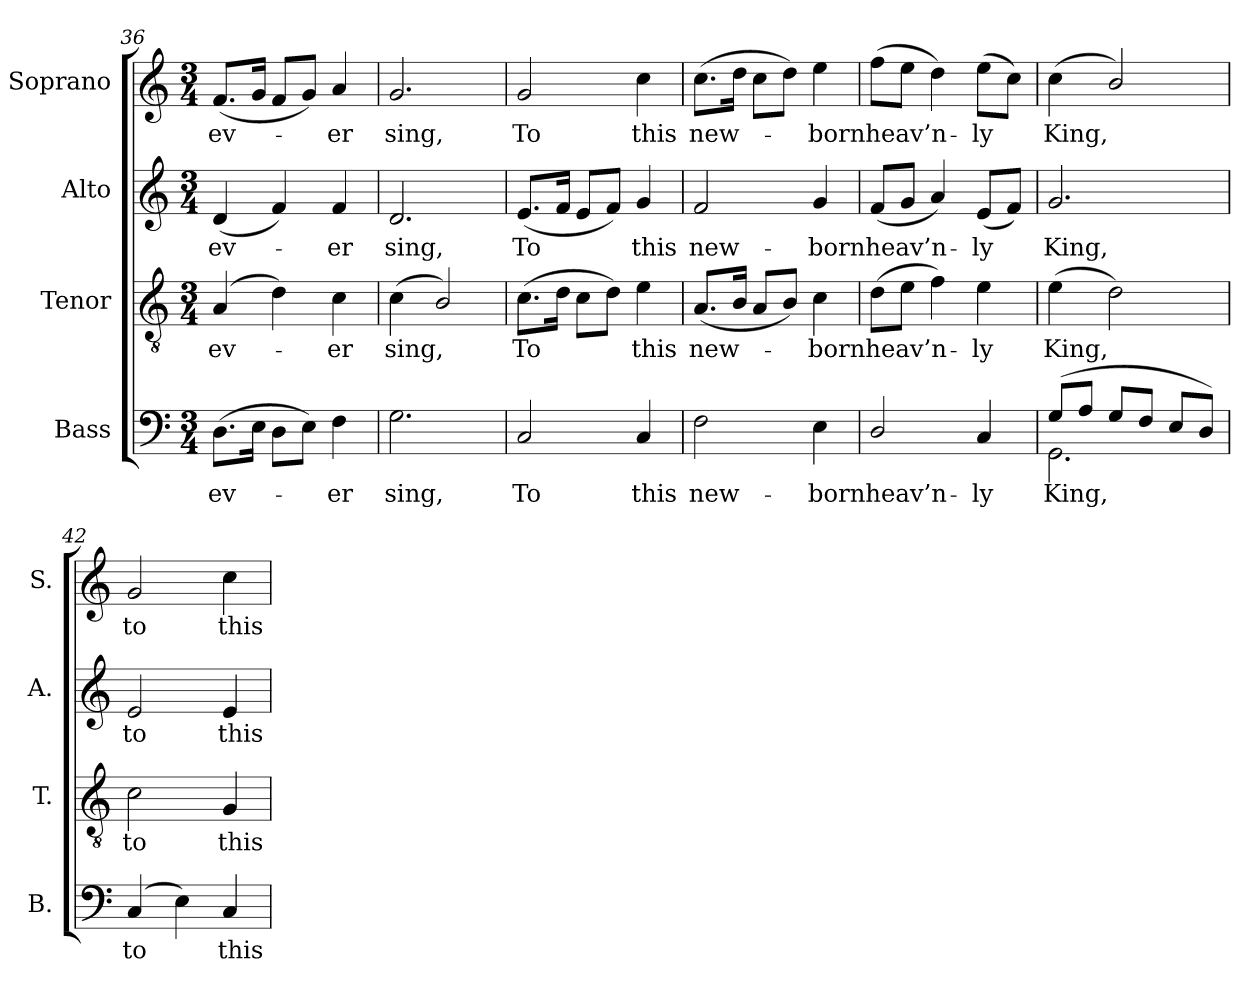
**kern	**text	**kern	**text	**kern	**text	**kern	**text
*part4	*part4	*part3	*part3	*part2	*part2	*part1	*part1
*staff4	*staff4	*staff3	*staff3	*staff2	*staff2	*staff1	*staff1
*I"Bass	*	*I"Tenor	*	*I"Alto	*	*I"Soprano	*
*I'B.	*	*I'T.	*	*I'A.	*	*I'S.	*
*clefF4	*	*clefGv2	*	*clefG2	*	*clefG2	*
*	*	*ITrd7c12	*	*	*	*	*
*k[]	*	*k[]	*	*k[]	*	*k[]	*
*C:	*	*C:	*	*C:	*	*C:	*
*M3/4	*	*M3/4	*	*M3/4	*	*M3/4	*
=36	=36	=36	=36	=36	=36	=36	=36
!	!LO:LY:b:color=#000000	!	!	!	!	!	!
!	!	!	!LO:LY:b:color=#000000	!	!	!	!
!	!	!	!	!	!LO:LY:b:color=#000000	!	!
!	!	!	!	!	!	!	!LO:LY:b:color=#000000
(8.Di\L	ev-	(4AAi/	ev-	(4di/	ev-	(8.fi/L	ev-
16Ei\Jk	.	.	.	.	.	16gi/Jk	.
8Di\L	.	4Di\)	.	4fi/)	.	8fi/L	.
8Ei\J)	.	.	.	.	.	8gi/J)	.
!	!LO:LY:b:color=#000000	!	!	!	!	!	!
!	!	!	!LO:LY:b:color=#000000	!	!	!	!
!	!	!	!	!	!LO:LY:b:color=#000000	!	!
!	!	!	!	!	!	!	!LO:LY:b:color=#000000
4Fi\	-er	4Ci\	-er	4fi/	-er	4ai/	-er
=37	=37	=37	=37	=37	=37	=37	=37
!	!LO:LY:b:color=#000000	!	!	!	!	!	!
!	!	!	!LO:LY:b:color=#000000	!	!	!	!
!	!	!	!	!	!LO:LY:b:color=#000000	!	!
!	!	!	!	!	!	!	!LO:LY:b:color=#000000
2.Gi\	sing,	(4Ci\	sing,	2.di/	sing,	2.gi/	sing,
.	.	2BBi/)	.	.	.	.	.
!!LO:LB:g=z
=38	=38	=38	=38	=38	=38	=38	=38
!	!LO:LY:b:color=#000000	!	!	!	!	!	!
!	!	!	!LO:LY:b:color=#000000	!	!	!	!
!	!	!	!	!	!LO:LY:b:color=#000000	!	!
!	!	!	!	!	!	!	!LO:LY:b:color=#000000
2Ci/	To	(8.Ci\L	To	(8.ei/L	To	2gi/	To
.	.	16Di\Jk	.	16fi/Jk	.	.	.
.	.	8Ci\L	.	8ei/L	.	.	.
.	.	8Di\J)	.	8fi/J)	.	.	.
!	!LO:LY:b:color=#000000	!	!	!	!	!	!
!	!	!	!LO:LY:b:color=#000000	!	!	!	!
!	!	!	!	!	!LO:LY:b:color=#000000	!	!
!	!	!	!	!	!	!	!LO:LY:b:color=#000000
4Ci/	this	4Ei\	this	4gi/	this	4cci\	this
=39	=39	=39	=39	=39	=39	=39	=39
!	!LO:LY:b:color=#000000	!	!	!	!	!	!
!	!	!	!LO:LY:b:color=#000000	!	!	!	!
!	!	!	!	!	!LO:LY:b:color=#000000	!	!
!	!	!	!	!	!	!	!LO:LY:b:color=#000000
2Fi\	new-	(8.AAi/L	new-	2fi/	new-	(8.cci\L	new-
.	.	16BBi/Jk	.	.	.	16ddi\Jk	.
.	.	8AAi/L	.	.	.	8cci\L	.
.	.	8BBi/J)	.	.	.	8ddi\J)	.
!	!LO:LY:b:color=#000000	!	!	!	!	!	!
!	!	!	!LO:LY:b:color=#000000	!	!	!	!
!	!	!	!	!	!LO:LY:b:color=#000000	!	!
!	!	!	!	!	!	!	!LO:LY:b:color=#000000
4Ei\	-born	4Ci\	-born	4gi/	-born	4eei\	-born
=40	=40	=40	=40	=40	=40	=40	=40
!	!LO:LY:b:color=#000000	!	!	!	!	!	!
!	!	!	!LO:LY:b:color=#000000	!	!	!	!
!	!	!	!	!	!LO:LY:b:color=#000000	!	!
!	!	!	!	!	!	!	!LO:LY:b:color=#000000
2Di/	heav’n-	(8Di\L	heav’n-	(8fi/L	heav’n-	(8ffi\L	heav’n-
.	.	8Ei\J	.	8gi/J	.	8eei\J	.
.	.	4Fi\)	.	4ai/)	.	4ddi\)	.
!	!LO:LY:b:color=#000000	!	!	!	!	!	!
!	!	!	!LO:LY:b:color=#000000	!	!	!	!
!	!	!	!	!	!LO:LY:b:color=#000000	!	!
!	!	!	!	!	!	!	!LO:LY:b:color=#000000
4Ci/	-ly	4Ei\	-ly	(8ei/L	-ly	(8eei\L	-ly
.	.	.	.	8fi/J)	.	8cci\J)	.
=41	=41	=41	=41	=41	=41	=41	=41
!	!LO:LY:b:color=#000000	!	!	!	!	!	!
*^	*	*	*	*	*	*	*
!	!	!	!	!LO:LY:b:color=#000000	!	!	!	!
!	!	!	!	!	!	!LO:LY:b:color=#000000	!	!
!	!	!	!	!	!	!	!	!LO:LY:b:color=#000000
(8Gi/L	2.GGi\	King,	(4Ei\	King,	2.gi/	King,	(4cci\	King,
8Ai/J	.	.	.	.	.	.	.	.
8Gi/L	.	.	2Di\)	.	.	.	2bi/)	.
8Fi/J	.	.	.	.	.	.	.	.
8Ei/L	.	.	.	.	.	.	.	.
8Di/J)	.	.	.	.	.	.	.	.
*v	*v	*	*	*	*	*	*	*
=42	=42	=42	=42	=42	=42	=42	=42
!	!LO:LY:b:color=#000000	!	!	!	!	!	!
!	!	!	!LO:LY:b:color=#000000	!	!	!	!
!	!	!	!	!	!LO:LY:b:color=#000000	!	!
!	!	!	!	!	!	!	!LO:LY:b:color=#000000
(4Ci/	to	2Ci\	to	2ei/	to	2gi/	to
4Ei\)	.	.	.	.	.	.	.
!	!LO:LY:b:color=#000000	!	!	!	!	!	!
!	!	!	!LO:LY:b:color=#000000	!	!	!	!
!	!	!	!	!	!LO:LY:b:color=#000000	!	!
!	!	!	!	!	!	!	!LO:LY:b:color=#000000
4Ci/	this	4GGi/	this	4ei/	this	4cci\	this
=	=	=	=	=	=	=	=
*-	*-	*-	*-	*-	*-	*-	*-
